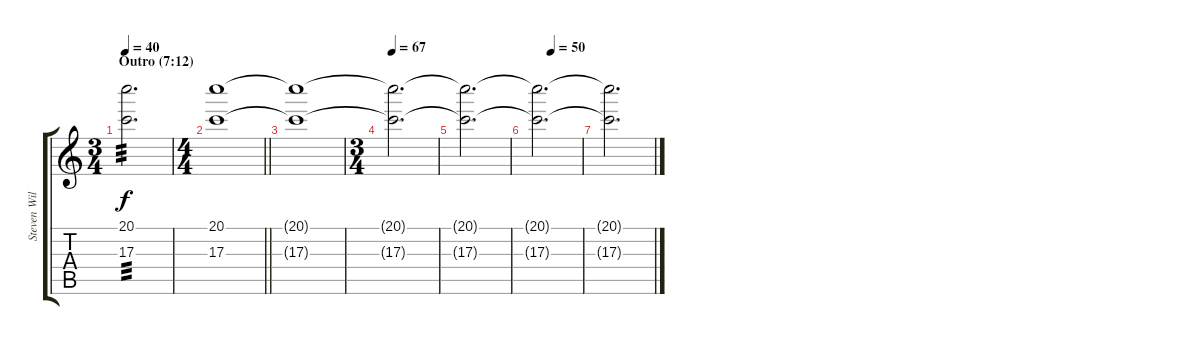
\track ("Steven Wilson Guitar" "Steven Wil") {instrument distortionguitar}
\staff {score tabs}
\tuning (E4 B3 G3 D3 A2 E2) {hide}
\ts (3 4)
\section ("" "Outro (7:12)")
\tempo 40
\clef g2
\ks c
(20.1 17.3).2{d tp 3 dy f} |
\ts (4 4)
\barLineRight lightlight
(20.1 17.3).1{volume 0} |
(20.1{t} 17.3{t}).1 |
\ts (3 4)
\tempo 67
(20.1{t} 17.3{t}).2{d} |
(20.1{t} 17.3{t}).2{d} |
\tempo (50 0.3333333333333333)
(20.1{t} 17.3{t}).2{d} |
(20.1{t} 17.3{t}).2{d}
